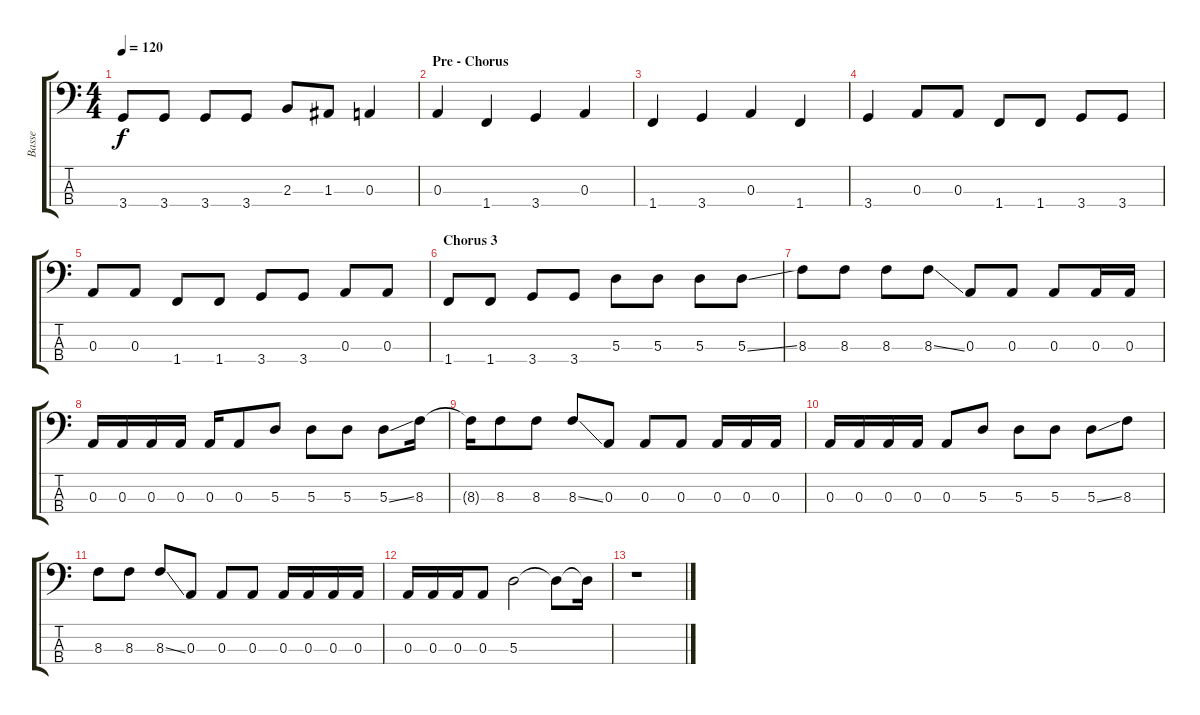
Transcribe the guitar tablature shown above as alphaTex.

\track ("Basse" "Basse") {instrument electricbassfinger}
\staff {score tabs}
\tuning (G2 D2 A1 E1) {hide}
\ts (4 4)
\tempo 120
\clef f4
\ks c
3.4.8{dy f} 3.4.8 3.4.8 3.4.8 2.3.8 1.3.8 0.3.4 |
\section ("" "Pre - Chorus")
0.3.4 1.4.4 3.4.4 0.3.4 |
1.4.4 3.4.4 0.3.4 1.4.4 |
3.4.4 0.3.8 0.3.8 1.4.8 1.4.8 3.4.8 3.4.8 |
0.3.8 0.3.8 1.4.8 1.4.8 3.4.8 3.4.8 0.3.8 0.3.8 |
\section ("" "Chorus 3")
1.4.8 1.4.8 3.4.8 3.4.8 5.3.8 5.3.8 5.3.8 5.3{ss}.8 |
8.3.8 8.3.8 8.3.8 8.3{ss}.8 0.3.8 0.3.8 0.3.8 0.3.16 0.3.16 |
0.3.16 0.3.16 0.3.16 0.3.16 0.3.16 0.3.8 5.3.8 5.3.8 5.3.8 5.3{ss}.8 8.3.16 |
8.3{t}.16 8.3.8 8.3.8 8.3{ss}.8 0.3.8 0.3.8 0.3.8 0.3.16 0.3.16 0.3.16 |
0.3.16 0.3.16 0.3.16 0.3.16 0.3.8 5.3.8 5.3.8 5.3.8 5.3{ss}.8 8.3.8 |
8.3.8 8.3.8 8.3{ss}.8 0.3.8 0.3.8 0.3.8 0.3.16 0.3.16 0.3.16 0.3.16 |
0.3.16 0.3.16 0.3.16 0.3.8 5.3.2 5.3{t}.8 5.3{t}.16 |
r.1
